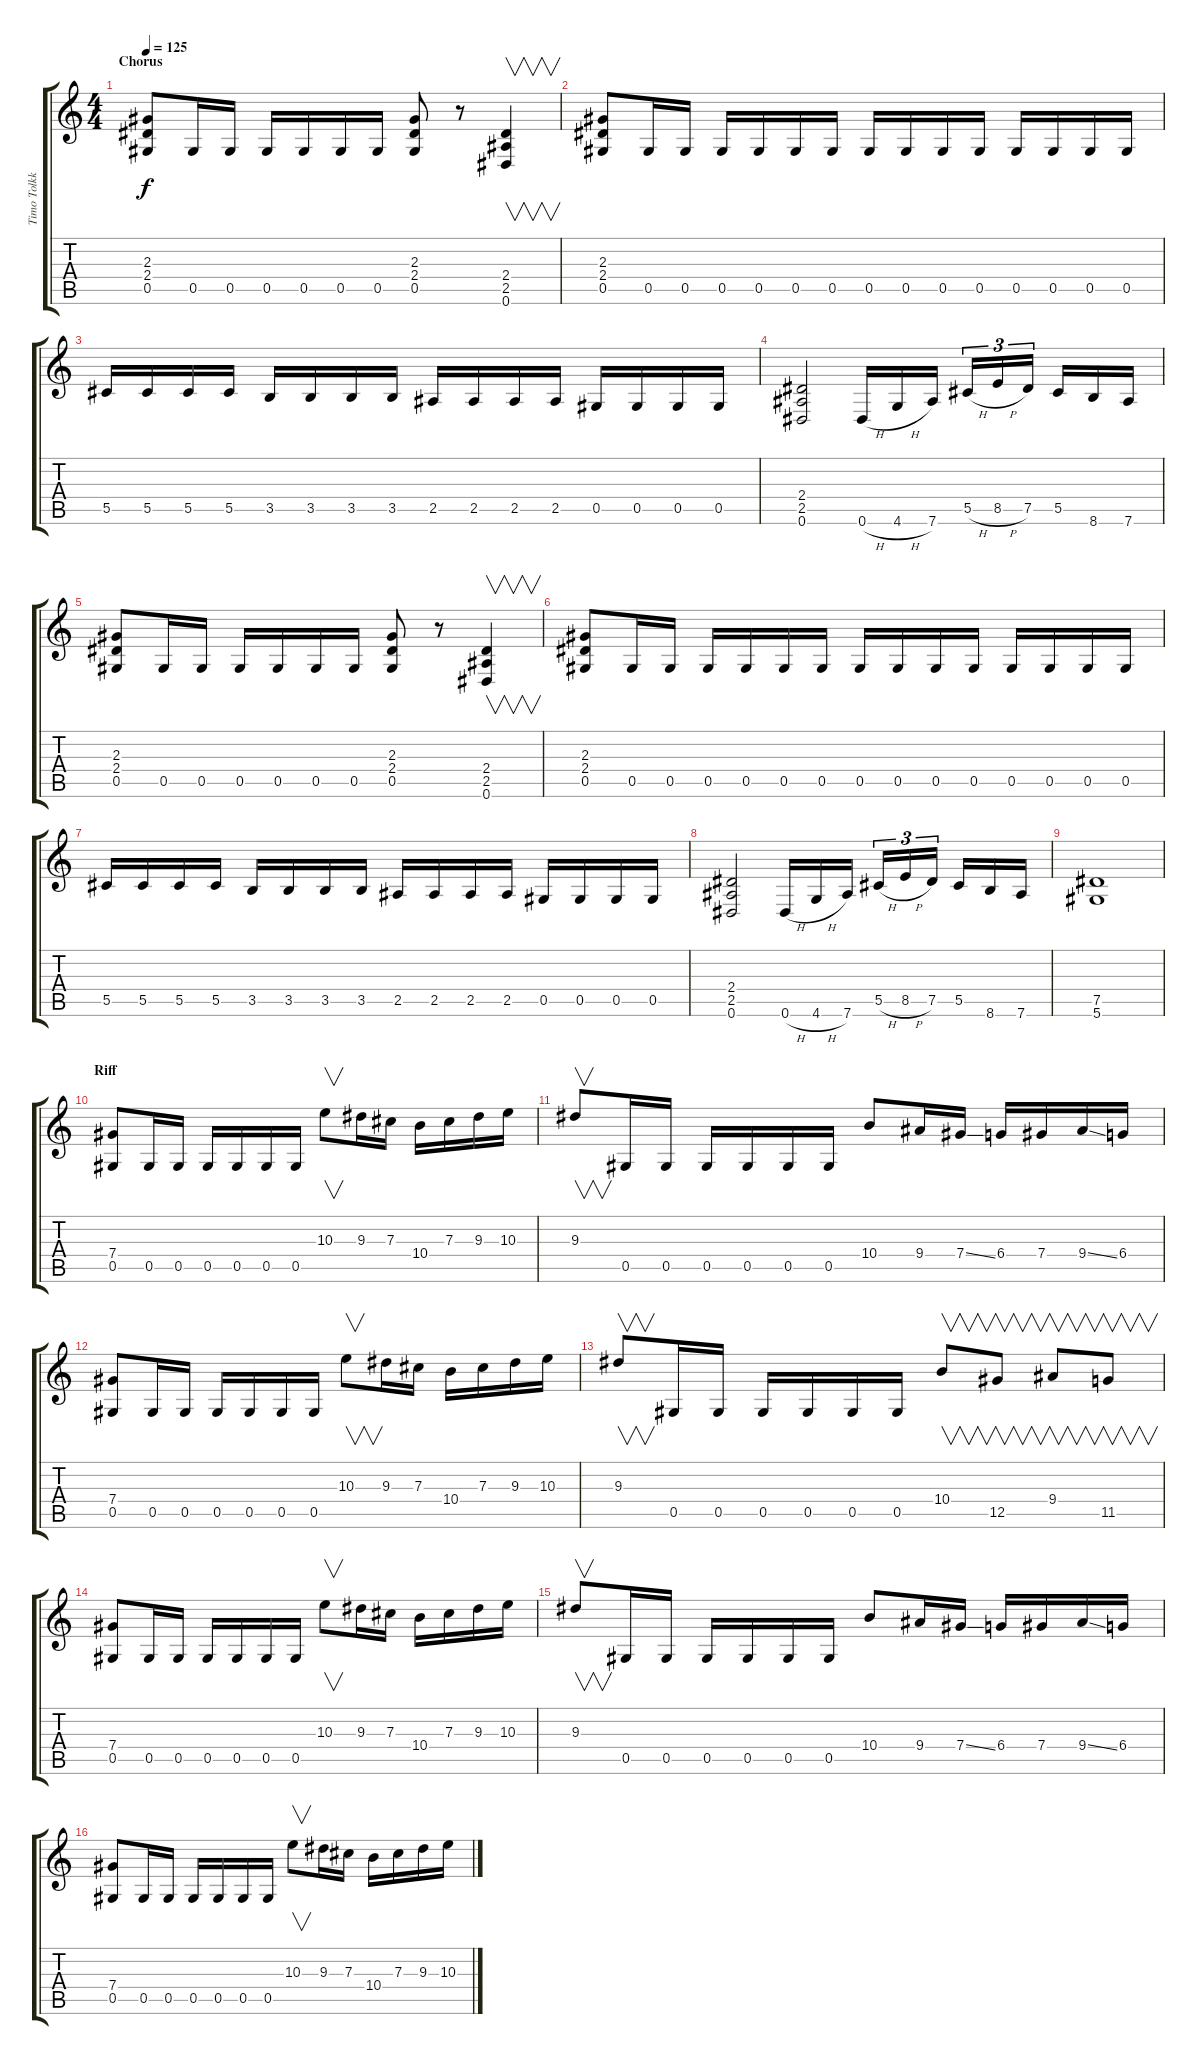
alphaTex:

\track ("Timo Tolkki Gtr 2" "Timo Tolkk") {instrument overdrivenguitar}
\staff {score tabs}
\tuning (Eb4 Bb3 Gb3 Db3 Ab2 Eb2) {hide}
\ts (4 4)
\section ("" "Chorus")
\tempo 125
\clef g2
\ks c
(2.3 2.4 0.5).8{dy f} 0.5.16 0.5.16 0.5.16 0.5.16 0.5.16 0.5.16 (2.3 2.4 0.5).8 r.8 (2.4 2.5 0.6).4{v} |
(2.3 2.4 0.5).8 0.5.16 0.5.16 0.5.16 0.5.16 0.5.16 0.5.16 0.5.16 0.5.16 0.5.16 0.5.16 0.5.16 0.5.16 0.5.16 0.5.16 |
5.5.16 5.5.16 5.5.16 5.5.16 3.5.16 3.5.16 3.5.16 3.5.16 2.5.16 2.5.16 2.5.16 2.5.16 0.5.16 0.5.16 0.5.16 0.5.16 |
(2.4 2.5 0.6).2 0.6{h}.16 4.6{h}.16 7.6.16 5.5{h}.16{tu (3 2)} 8.5{h}.16{tu (3 2)} 7.5.16{tu (3 2)} 5.5.16 8.6.16 7.6.16 |
(2.3 2.4 0.5).8 0.5.16 0.5.16 0.5.16 0.5.16 0.5.16 0.5.16 (2.3 2.4 0.5).8 r.8 (2.4 2.5 0.6).4{v} |
(2.3 2.4 0.5).8 0.5.16 0.5.16 0.5.16 0.5.16 0.5.16 0.5.16 0.5.16 0.5.16 0.5.16 0.5.16 0.5.16 0.5.16 0.5.16 0.5.16 |
5.5.16 5.5.16 5.5.16 5.5.16 3.5.16 3.5.16 3.5.16 3.5.16 2.5.16 2.5.16 2.5.16 2.5.16 0.5.16 0.5.16 0.5.16 0.5.16 |
(2.4 2.5 0.6).2 0.6{h}.16 4.6{h}.16 7.6.16 5.5{h}.16{tu (3 2)} 8.5{h}.16{tu (3 2)} 7.5.16{tu (3 2)} 5.5.16 8.6.16 7.6.16 |
(7.5 5.6).1 |
\section ("" "Riff")
(7.4 0.5).8 0.5.16 0.5.16 0.5.16 0.5.16 0.5.16 0.5.16 10.3.8{v} 9.3.16 7.3.16 10.4.16 7.3.16 9.3.16 10.3.16 |
9.3.8{v} 0.5.16 0.5.16 0.5.16 0.5.16 0.5.16 0.5.16 10.4.8 9.4.16 7.4{ss}.16 6.4.16 7.4.16 9.4{ss}.16 6.4.16 |
(7.4 0.5).8 0.5.16 0.5.16 0.5.16 0.5.16 0.5.16 0.5.16 10.3.8{v} 9.3.16 7.3.16 10.4.16 7.3.16 9.3.16 10.3.16 |
9.3.8{v} 0.5.16 0.5.16 0.5.16 0.5.16 0.5.16 0.5.16 10.4.8{v} 12.5.8{v} 9.4.8{v} 11.5.8{v} |
(7.4 0.5).8 0.5.16 0.5.16 0.5.16 0.5.16 0.5.16 0.5.16 10.3.8{v} 9.3.16 7.3.16 10.4.16 7.3.16 9.3.16 10.3.16 |
9.3.8{v} 0.5.16 0.5.16 0.5.16 0.5.16 0.5.16 0.5.16 10.4.8 9.4.16 7.4{ss}.16 6.4.16 7.4.16 9.4{ss}.16 6.4.16 |
(7.4 0.5).8 0.5.16 0.5.16 0.5.16 0.5.16 0.5.16 0.5.16 10.3.8{v} 9.3.16 7.3.16 10.4.16 7.3.16 9.3.16 10.3.16
